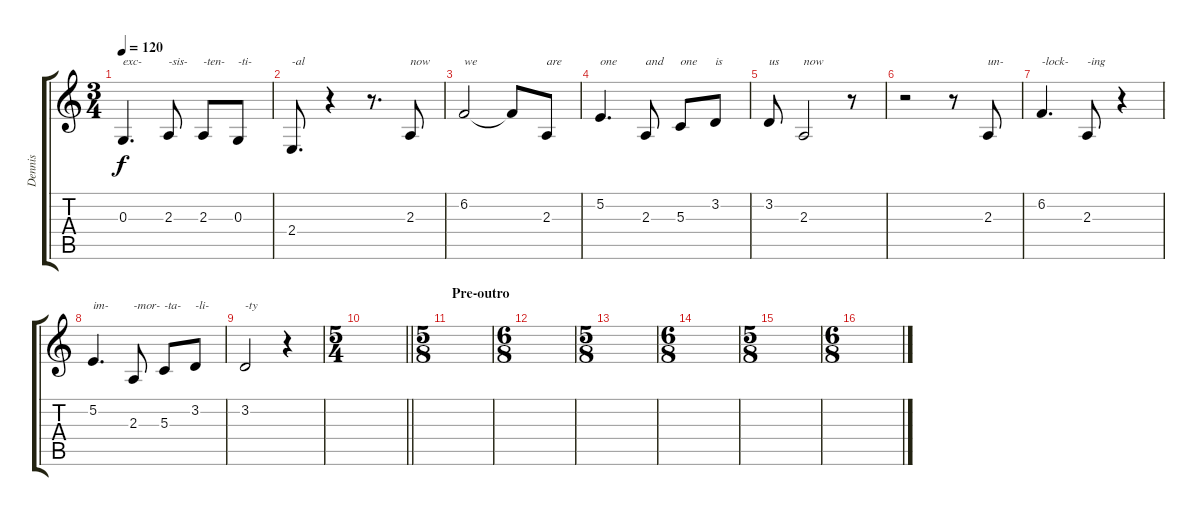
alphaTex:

\track ("Dennis" "Dennis") {solo instrument tenorsax}
\staff {score tabs}
\tuning (E4 B3 G3 D3 A2 E2) {hide}
\ts (3 4)
\tempo 120
\clef g2
\ks c
0.3.4{d txt "exc-" dy f} 2.3.8{txt "-sis-"} 2.3.8{txt "-ten-"} 0.3.8{txt "-ti-"} |
2.4.8{d txt "-al"} r.4 r.8{d} 2.3.8{txt "now"} |
6.2.2{txt "we"} 6.2{t}.8 2.3.8{txt "are"} |
5.2.4{d txt "one"} 2.3.8{txt "and"} 5.3.8{txt "one"} 3.2.8{txt "is"} |
3.2.8{txt "us"} 2.3.2{txt "now"} r.8 |
r.2 r.8 2.3.8{txt "un-"} |
6.2.4{d txt "-lock-"} 2.3.8{txt "-ing"} r.4 |
5.2.4{d txt "im-"} 2.3.8{txt "-mor-"} 5.3.8{txt "-ta-"} 3.2.8{txt "-li-"} |
3.2.2{txt "-ty"} r.4 |
\ts (5 4)
\barLineRight lightlight
|
\ts (5 8)
\section ("" "Pre-outro")
|
\ts (6 8)
|
\ts (5 8)
|
\ts (6 8)
|
\ts (5 8)
|
\ts (6 8)
